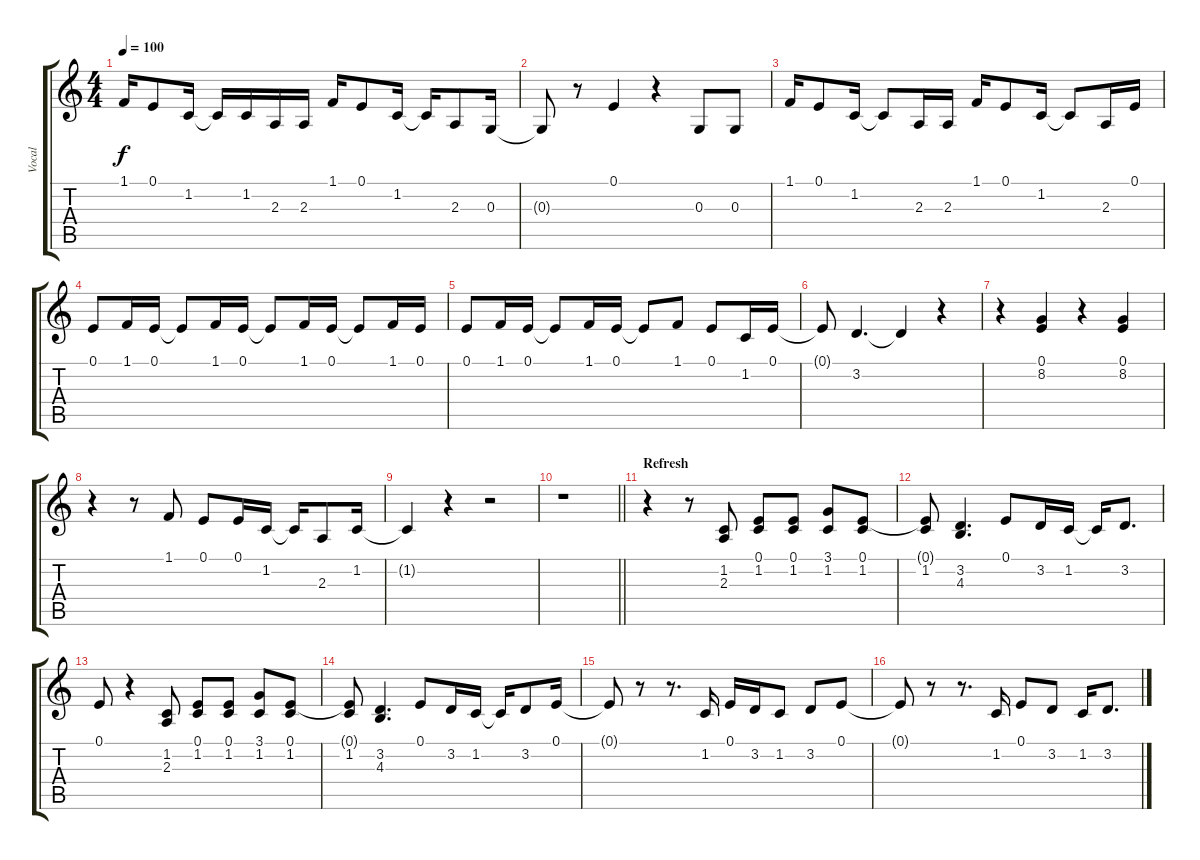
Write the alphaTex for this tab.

\track ("Vocal" "Vocal") {instrument flute}
\staff {score tabs}
\tuning (E4 B3 G3 D3 A2 E2) {hide}
\ts (4 4)
\tempo 100
\clef g2
\ks c
1.1.16{dy f} 0.1.8 1.2.16 1.2{t}.16 1.2.16 2.3.16 2.3.16 1.1.16 0.1.8 1.2.16 1.2{t}.16 2.3.8 0.3.16 |
0.3{t}.8 r.8 0.1.4 r.4 0.3.8 0.3.8 |
1.1.16 0.1.8 1.2.16 1.2{t}.8 2.3.16 2.3.16 1.1.16 0.1.8 1.2.16 1.2{t}.8 2.3.16 0.1.16 |
0.1.8 1.1.16 0.1.16 0.1{t}.8 1.1.16 0.1.16 0.1{t}.8 1.1.16 0.1.16 0.1{t}.8 1.1.16 0.1.16 |
0.1.8 1.1.16 0.1.16 0.1{t}.8 1.1.16 0.1.16 0.1{t}.8 1.1.8 0.1.8 1.2.16 0.1.16 |
0.1{t}.8 3.2.4{d} 3.2{t}.4 r.4 |
r.4 (0.1 8.2).4 r.4 (0.1 8.2).4 |
r.4 r.8 1.1.8 0.1.8 0.1.16 1.2.16 1.2{t}.16 2.3.8 1.2.16 |
1.2{t}.4 r.4 r.2 |
\barLineRight lightlight
r.1 |
\section ("" "Refresh")
r.4 r.8 (1.2 2.3).8 (0.1 1.2).8 (0.1 1.2).8 (3.1 1.2).8 (0.1 1.2).8 |
(0.1{t} 1.2).8 (3.2 4.3).4{d} 0.1.8 3.2.16 1.2.16 1.2{t}.16 3.2.8{d} |
0.1.8 r.4 (1.2 2.3).8 (0.1 1.2).8 (0.1 1.2).8 (3.1 1.2).8 (0.1 1.2).8 |
(0.1{t} 1.2).8 (3.2 4.3).4{d} 0.1.8 3.2.16 1.2.16 1.2{t}.16 3.2.8 0.1.16 |
0.1{t}.8 r.8 r.8{d} 1.2.16 0.1.16 3.2.16 1.2.8 3.2.8 0.1.8 |
0.1{t}.8 r.8 r.8{d} 1.2.16 0.1.8 3.2.8 1.2.16 3.2.8{d}
